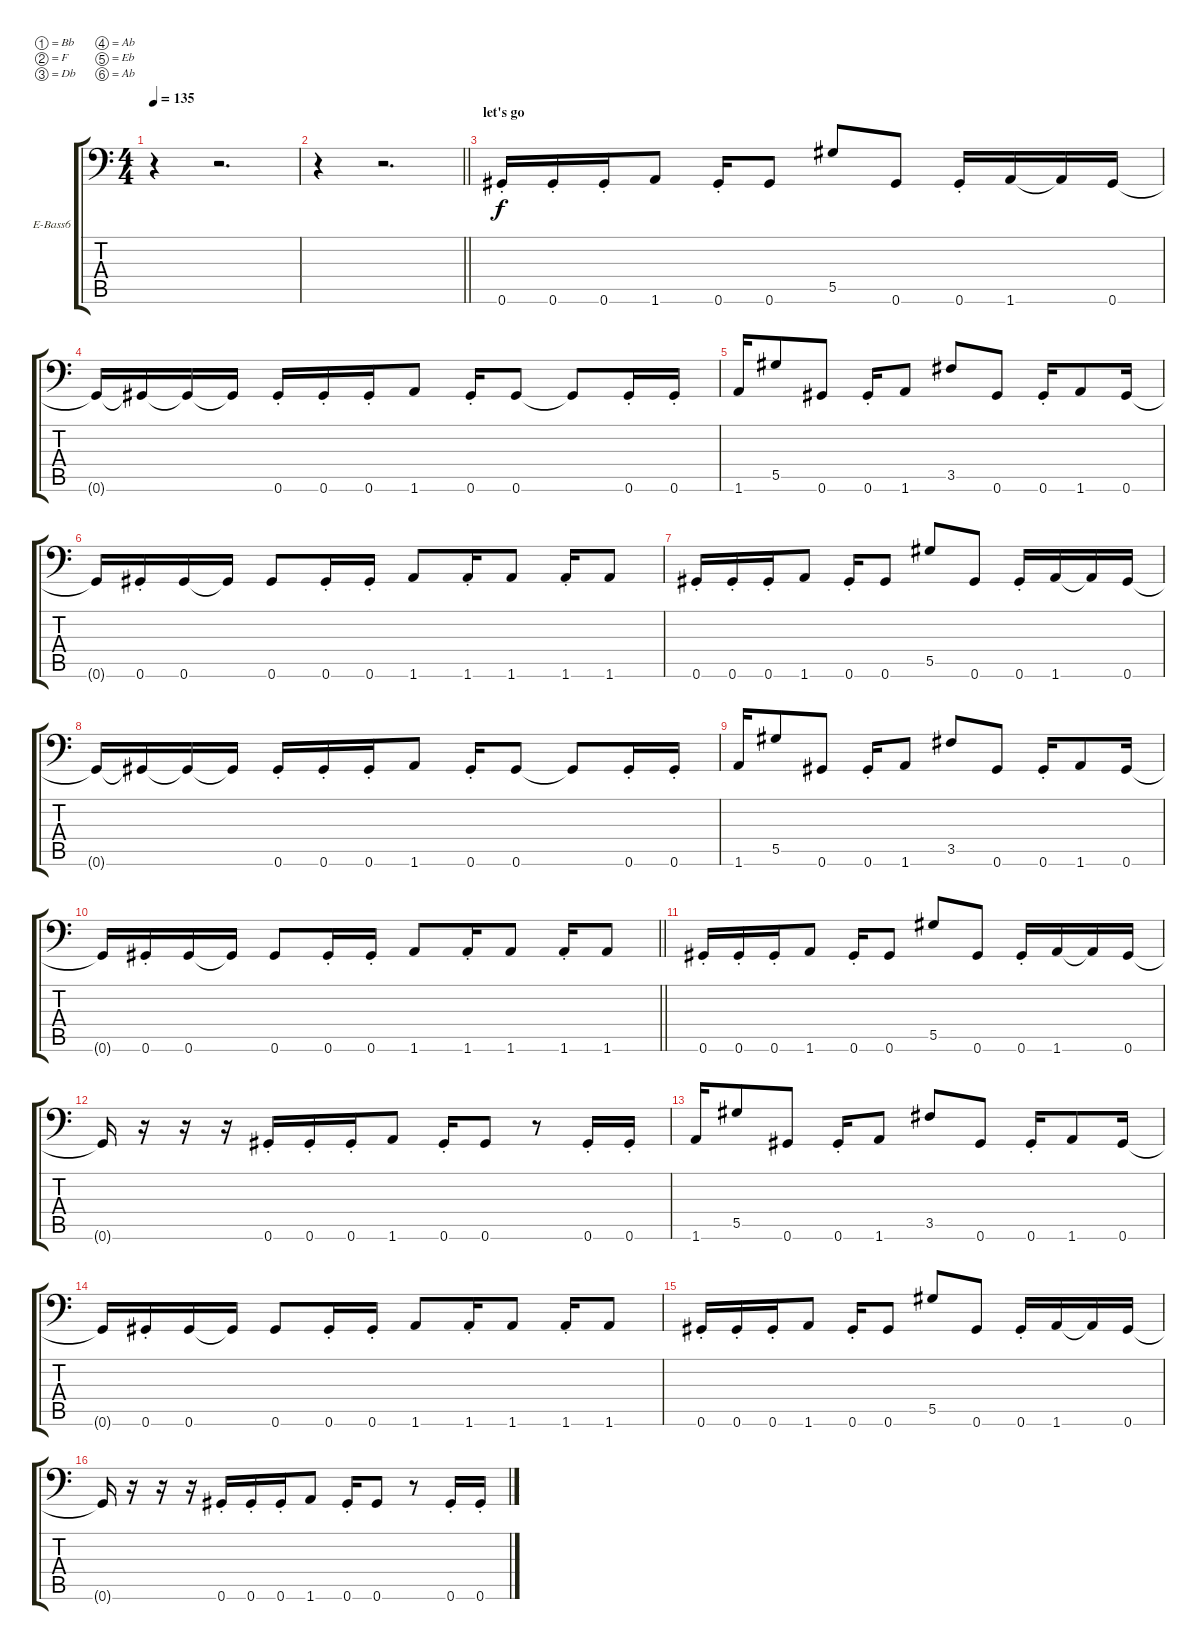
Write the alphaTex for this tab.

\bracketExtendMode groupsimilarinstruments
\firstSystemTrackNameOrientation horizontal
\otherSystemsTrackNameOrientation horizontal
\track ("Sam" "E-Bass6") {instrument electricbasspick}
\staff {score tabs}
\tuning (Bb3 F3 Db3 Ab2 Eb2 Ab1)
\ts (4 4)
\tempo 135
\clef f4
\ks c
r.4{dy f instrument electricbasspick} r.2{d} |
\barLineRight lightlight
r.4 r.2{d} |
\section ("" "let's go")
0.6{st}.16 0.6{st}.16 0.6{st}.16 1.6.8 0.6{st}.16 0.6.8 5.5.8 0.6.8 0.6{st}.16 1.6.16 1.6{t}.16 0.6.16 |
0.6{t}.16 0.6{t}.16 0.6{t}.16 0.6{t}.16 0.6{st}.16 0.6{st}.16 0.6{st}.16 1.6.8 0.6{st}.16 0.6.8 0.6{t}.8 0.6{st}.16 0.6{st}.16 |
1.6.16 5.5.8 0.6.8 0.6{st}.16 1.6.8 3.5.8 0.6.8 0.6{st}.16 1.6.8 0.6.16 |
0.6{t}.16 0.6{st}.16 0.6.16 0.6{t}.16 0.6.8 0.6{st}.16 0.6{st}.16 1.6.8 1.6{st}.16 1.6.8 1.6{st}.16 1.6.8 |
0.6{st}.16 0.6{st}.16 0.6{st}.16 1.6.8 0.6{st}.16 0.6.8 5.5.8 0.6.8 0.6{st}.16 1.6.16 1.6{t}.16 0.6.16 |
0.6{t}.16 0.6{t}.16 0.6{t}.16 0.6{t}.16 0.6{st}.16 0.6{st}.16 0.6{st}.16 1.6.8 0.6{st}.16 0.6.8 0.6{t}.8 0.6{st}.16 0.6{st}.16 |
1.6.16 5.5.8 0.6.8 0.6{st}.16 1.6.8 3.5.8 0.6.8 0.6{st}.16 1.6.8 0.6.16 |
\barLineRight lightlight
0.6{t}.16 0.6{st}.16 0.6.16 0.6{t}.16 0.6.8 0.6{st}.16 0.6{st}.16 1.6.8 1.6{st}.16 1.6.8 1.6{st}.16 1.6.8 |
0.6{st}.16 0.6{st}.16 0.6{st}.16 1.6.8 0.6{st}.16 0.6.8 5.5.8 0.6.8 0.6{st}.16 1.6.16 1.6{t}.16 0.6.16 |
0.6{t}.16 r.16 r.16 r.16 0.6{st}.16 0.6{st}.16 0.6{st}.16 1.6.8 0.6{st}.16 0.6.8 r.8 0.6{st}.16 0.6{st}.16 |
1.6.16 5.5.8 0.6.8 0.6{st}.16 1.6.8 3.5.8 0.6.8 0.6{st}.16 1.6.8 0.6.16 |
0.6{t}.16 0.6{st}.16 0.6.16 0.6{t}.16 0.6.8 0.6{st}.16 0.6{st}.16 1.6.8 1.6{st}.16 1.6.8 1.6{st}.16 1.6.8 |
0.6{st}.16 0.6{st}.16 0.6{st}.16 1.6.8 0.6{st}.16 0.6.8 5.5.8 0.6.8 0.6{st}.16 1.6.16 1.6{t}.16 0.6.16 |
0.6{t}.16 r.16 r.16 r.16 0.6{st}.16 0.6{st}.16 0.6{st}.16 1.6.8 0.6{st}.16 0.6.8 r.8 0.6{st}.16 0.6{st}.16
